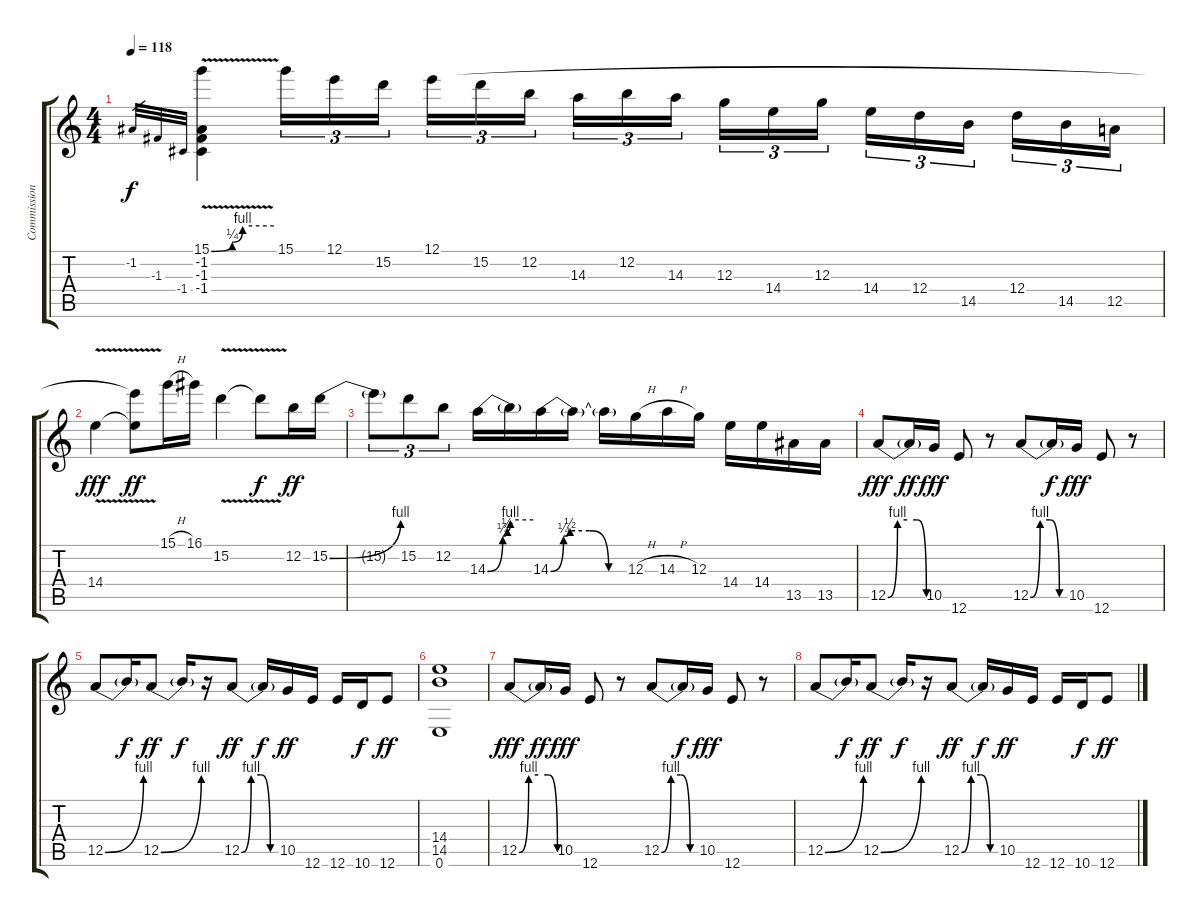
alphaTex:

\track ("Commissioner Gordon " "Commission") {instrument overdrivenguitar}
\staff {score tabs}
\tuning (E4 B3 G3 D3 A2 E2) {hide}
\ts (4 4)
\tempo 118
\clef g2
\ks c
-1.2.32{gr dy f} -1.3.32{gr} -1.4.32{gr} (15.1{be (custom 0 0 20 1 30 4 60 4) v} -1.2 -1.3 -1.4).4 15.1.16{tu (3 2)} 12.1.16{tu (3 2)} 15.2.16{tu (3 2)} 12.1.16{tu (3 2)} 15.2.16{tu (3 2)} 12.2.16{tu (3 2)} 14.3.16{tu (3 2)} 12.2.16{tu (3 2)} 14.3.16{tu (3 2)} 12.3.16{tu (3 2)} 14.4.16{tu (3 2)} 12.3.16{tu (3 2)} 14.4.16{tu (3 2)} 12.4.16{tu (3 2)} 14.5.16{tu (3 2)} 12.4.16{tu (3 2)} 14.5.16{tu (3 2)} 12.5.16{tu (3 2)} |
14.4{v}.4{dy fff} (12.1{t} 14.4{t}).8{dy ff} 15.1{h}.16 16.1.16 15.2{v}.4 15.2{t}.8{dy f} 12.2.16{dy ff} 15.2{be (bend 0 0 60 4)}.16 |
15.2{t}.8{tu (3 2)} 15.2.8{tu (3 2)} 12.2.8{tu (3 2)} 14.3{be (custom 0 0 20 1 26 2 30 4 60 4)}.16 14.3{t}.16 14.3{be (custom 0 0 10 1 15 2 30 2 45 0 60 0)}.16 14.3{t}.16 14.3{t}.16 12.3{h}.16 14.3{h}.16 12.3.16 14.4.16 14.4.16 13.5.16 13.5.16 |
12.5{be (custom 0 0 15 4 30 4 45 4 60 0)}.8{dy fff} 12.5{t}.16{dy ff} 10.5.16{dy fff} 12.6.8 r.8 12.5{be (custom 0 0 15 4 30 4 45 0 60 0)}.8 12.5{t}.16{dy f} 10.5.16{dy fff} 12.6.8 r.8 |
12.5{be (bend 0 0 60 4)}.8 12.5{t}.16{dy f} 12.5{be (bend 0 0 60 4)}.8{dy ff} 12.5{t}.16{dy f} r.16 12.5{be (custom 0 0 15 4 30 4 45 0 60 0)}.8{dy ff} 12.5{t}.16{dy f} 10.5.16{dy ff} 12.6.16 12.6.16 10.6.16{dy f} 12.6.8{dy ff} |
(14.4 14.5 0.6).1 |
12.5{be (custom 0 0 15 4 30 4 45 4 60 0)}.8{dy fff} 12.5{t}.16{dy ff} 10.5.16{dy fff} 12.6.8 r.8 12.5{be (custom 0 0 15 4 30 4 45 0 60 0)}.8 12.5{t}.16{dy f} 10.5.16{dy fff} 12.6.8 r.8 |
12.5{be (bend 0 0 60 4)}.8 12.5{t}.16{dy f} 12.5{be (bend 0 0 60 4)}.8{dy ff} 12.5{t}.16{dy f} r.16 12.5{be (custom 0 0 15 4 30 4 45 0 60 0)}.8{dy ff} 12.5{t}.16{dy f} 10.5.16{dy ff} 12.6.16 12.6.16 10.6.16{dy f} 12.6.8{dy ff}
